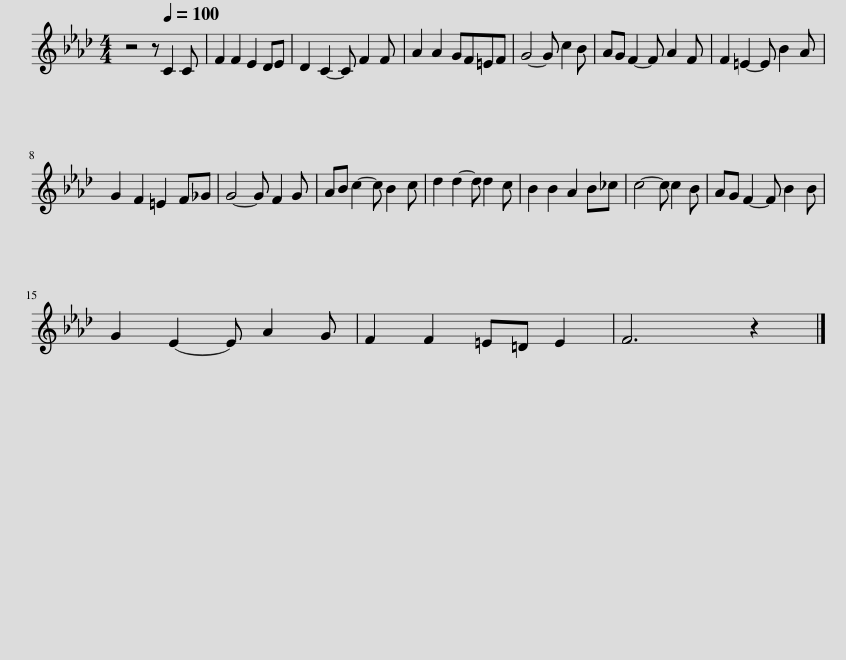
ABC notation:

X:1
L:1/8
M:4/4
I:linebreak $
K:Ab
V:1 treble
V:1
 z4 z[Q:1/4=100] C2 C | F2 F2 E2 DE | D2 C2- C F2 F | A2 A2 GF=EF | G4- G c2 B | %5
 AG F2- F A2 F | F2 =E2- E B2 A |$ G2 F2 =E2 F_G | G4- G F2 G | AB c2- c B2 c | %10
 d2 d2- d d2 c | B2 B2 A2 B_c | c4- c c2 B | AG F2- F B2 B |$ G2 E2- E A2 G | %15
 F2 F2 =E=D E2 | F6 z2 |] %17
